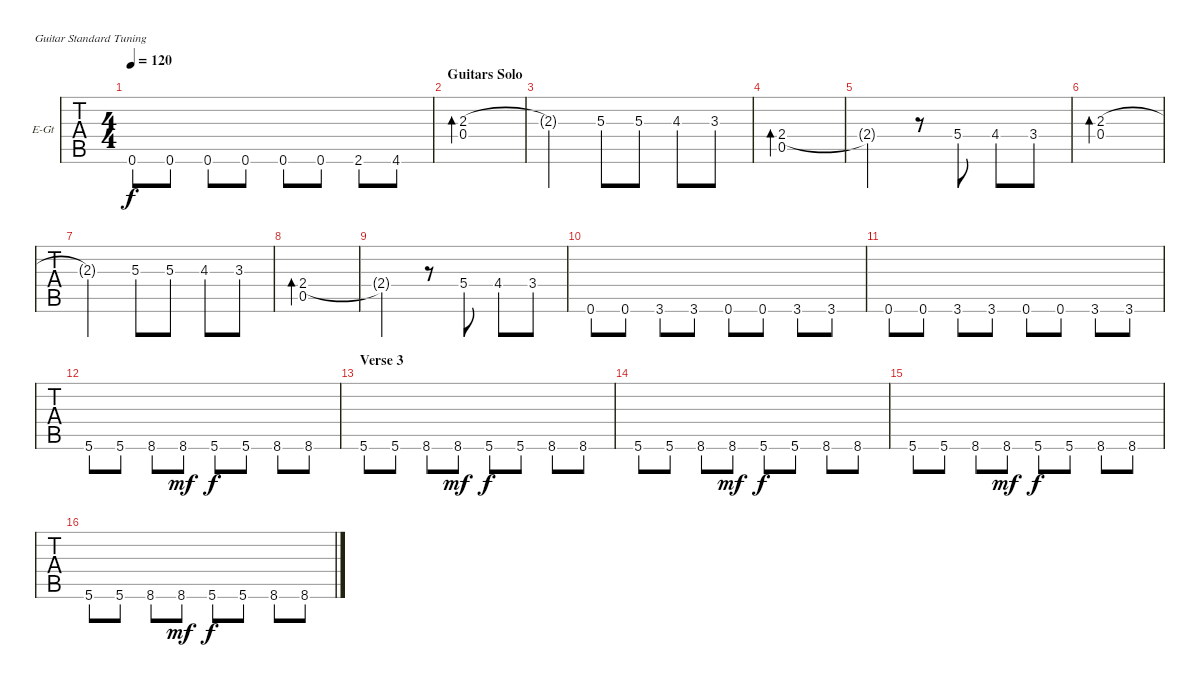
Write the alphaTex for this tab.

\bracketExtendMode groupsimilarinstruments
\firstSystemTrackNameOrientation horizontal
\otherSystemsTrackNameOrientation horizontal
\chordDiagramsInScore
\track ("Guitar" "E-Gt") {instrument electricguitarclean}
\staff {tabs}
\tuning (E4 B3 G3 D3 A2 E2)
\ts (4 4)
\tempo 120
\clef g2
\ks c
0.6.8{dy f} 0.6.8 0.6.8 0.6.8 0.6.8 0.6.8 2.6.8 4.6.8 |
\section ("" "Guitars Solo")
(2.3 0.4).1{bd 240} |
2.3{t}.2 5.3.8 5.3.8 4.3.8 3.3.8 |
(2.4 0.5).1{bd 240} |
2.4{t}.2 r.8 5.4.8 4.4.8 3.4.8 |
(2.3 0.4).1{bd 240} |
2.3{t}.2 5.3.8 5.3.8 4.3.8 3.3.8 |
(2.4 0.5).1{bd 240} |
2.4{t}.2 r.8 5.4.8 4.4.8 3.4.8 |
0.6.8 0.6.8 3.6.8 3.6.8 0.6.8 0.6.8 3.6.8 3.6.8 |
0.6.8 0.6.8 3.6.8 3.6.8 0.6.8 0.6.8 3.6.8 3.6.8 |
5.6.8 5.6.8 8.6.8 8.6.8{dy mf} 5.6.8{dy f} 5.6.8 8.6.8 8.6.8 |
\section ("" "Verse 3")
5.6.8 5.6.8 8.6.8 8.6.8{dy mf} 5.6.8{dy f} 5.6.8 8.6.8 8.6.8 |
5.6.8 5.6.8 8.6.8 8.6.8{dy mf} 5.6.8{dy f} 5.6.8 8.6.8 8.6.8 |
5.6.8 5.6.8 8.6.8 8.6.8{dy mf} 5.6.8{dy f} 5.6.8 8.6.8 8.6.8 |
5.6.8 5.6.8 8.6.8 8.6.8{dy mf} 5.6.8{dy f} 5.6.8 8.6.8 8.6.8
